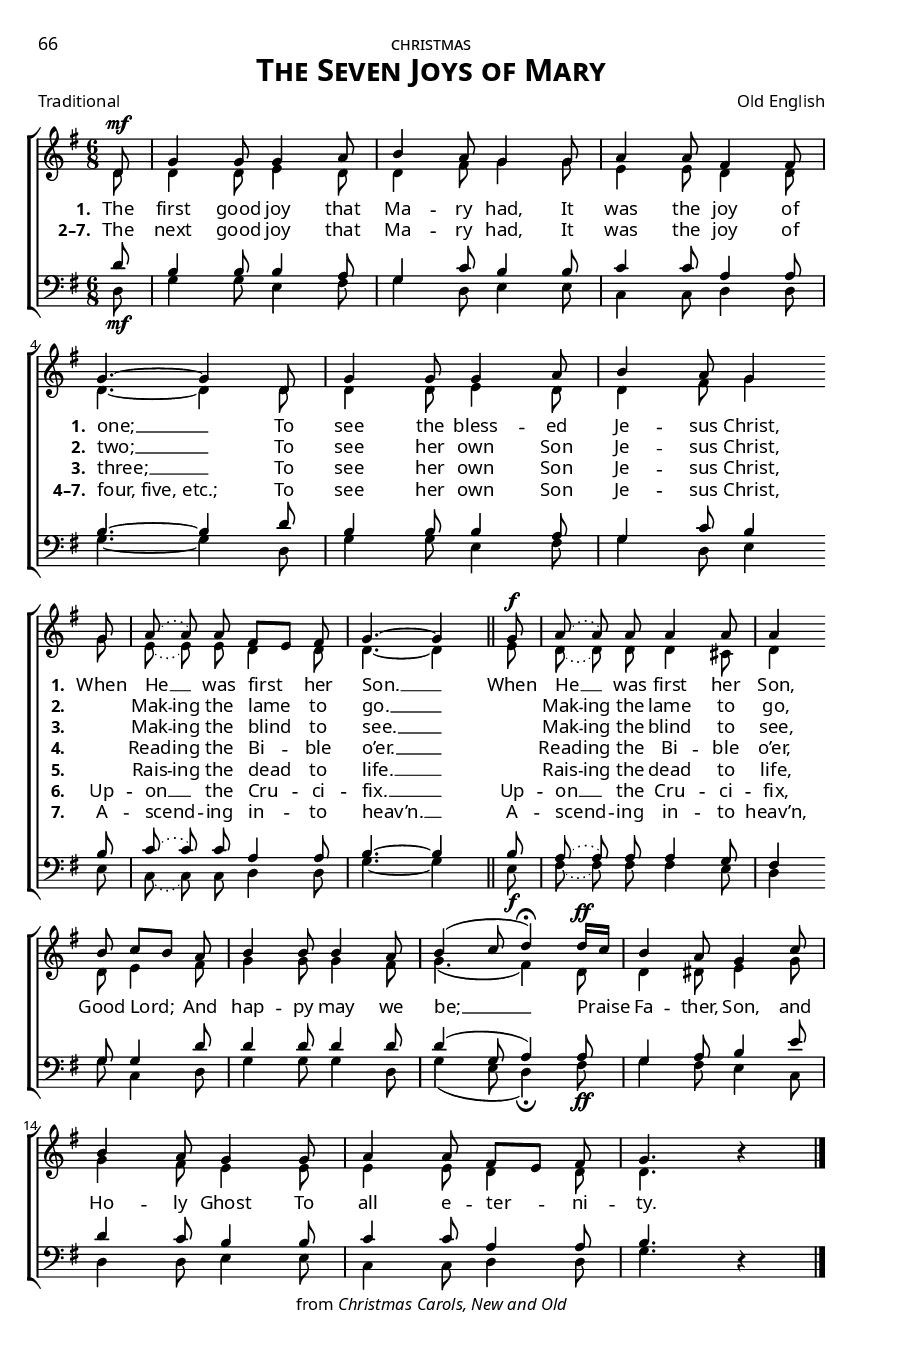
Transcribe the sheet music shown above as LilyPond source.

\version "2.14.2"
\include "util.ly"
\header {
  title = \markup{\override #'(font-name . "Garamond Premier Pro Semibold"){ \abs-fontsize #15 \smallCapsOldStyle"The Seven Joys of Mary"}}
  poet = \markup\oldStyleNum"Traditional"
  %composer = \markup { \center-column { "Old English" \oldStyleNum"Arranged by Sir John Stainer (1840–1901)"}}
  composer = \markup\oldStyleNum"Old English"
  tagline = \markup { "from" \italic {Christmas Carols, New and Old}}
}
\paper {
  paper-height = 9\in
  paper-width = 6\in
  indent = 0\in
  %system-system-spacing = #'((basic-distance . 10) (padding . 0))
  system-system-spacing =
    #'((basic-distance . 0)
       (minimum-distance . 0)
       (padding . -20)
       (stretchability . 100))
  ragged-last-bottom = ##f
  ragged-bottom = ##f
  two-sided = ##t
  inner-margin = 0.5\in
  outer-margin = 0.25\in
  top-margin = 0.25\in
  bottom-margin = 0.25\in
  first-page-number = #066
  print-first-page-number = ##t
  headerLine = \markup{\override #'(font-name . "Garamond Premier Pro") \smallCapsOldStyle"christmas"}
  oddHeaderMarkup = \markup\fill-line{
     \override #'(font-name . "Garamond Premier Pro")\abs-fontsize #8.5
     \combine 
        \fill-line{"" \on-the-fly #print-page-number-check-first
        \oldStylePageNum""
        }
        \fill-line{\headerLine}
  }
  evenHeaderMarkup = \markup {
     \override #'(font-name . "Garamond Premier Pro")\abs-fontsize #8.5
     \combine
        \on-the-fly #print-page-number-check-first
        \oldStylePageNum""
        \fill-line{\headerLine}
  }
}
#(set-global-staff-size 14.5) \paper{ #(define fonts (make-pango-font-tree "GoudyOlSt BT" "Garamond Premier Pro" "Garamond Premier Pro" (/ 14.5 20))) }
global = {
  \key g \major
  \time 6/8
  \autoBeamOff
  \override DynamicLineSpanner #'staff-padding = #0.0
  \override DynamicLineSpanner #'Y-extent = #'(0 . 0)
}

sopMusic = \relative c' {
  \partial 8 d8^\mf |
  g4 g8 g4 a8 |
  b4 a8 g4 g8 |
  a4 a8 fis4 fis8 | \break
  
  g4.~ g4 d8 |
  g4 g8 g4 a8 |
  b4 a8 g4 | \bar""\break g8 |
  
  \slurDotted a8( a) a8 fis8[ e] fis |
  g4.~ g4 \bar "||"
  g8^\f |
  a8( a) a8 a4 a8 |
  a4 | \bar""\break
  
  \slurSolid
  b8 c[ b] a |
  b4 b8 b4 a8 |
  b4( c8 d4\fermata) d16[^\ff c] |
  
  b4 a8 g4 c8 |
  b4 a8 g4 g8 |
  a4 a8 fis8[ e] fis |
  \partial 8*5 g4. b4\rest \bar "|."
}
sopWords = \lyricmode {
  
}

altoMusic = \relative c' {
  d8 |
  d4 d8 e4 d8 |
  d4 fis8 g4 g8 |
  e4 e8 d4 d8 |
  
  d4.~ d4 d8 |
  d4 d8 e4 d8 |
  d4 fis8 g4 g8 |
  
  \slurDotted
  e8( e) e8 d4 d8 |
  d4.~ d4 |
  e8 |
  d8( d) d8 d4 cis8 |
  d4 |
  
  \slurSolid
  d8 e4 fis8 |
  g4 g8 g4 fis8 |
  g4.( fis4) d8 |
  
  d4 dis8 e4 g8 |
  g4 fis8 e4 e8 |
  e4 e8 d4 d8 |
  d4. s4 \bar "|."
}
altoWords = \lyricmode {
  \dropLyricsVII
  \set stanza = #"1. "
  The first good joy that Ma -- ry had, It was the joy of
  \set stanza = "1. "
  one; __
  To see the bless -- ed Je -- sus Christ,
  \set stanza = "1. "
  When He __ was first her Son. __
  When He __ was first her Son,
  
  Good Lord; And hap -- py may we be; __
  Praise Fa -- ther, Son, and Ho -- ly Ghost To all e -- ter -- ni -- ty.
}
altoWordsII = \lyricmode {
  \dropLyricsVII
  \set stanza = #"2–7. "
  The next good joy that Ma -- ry had, It was the joy of
  \set stanza = "2. "
  two; __
  To see her own Son Je -- sus Christ,
  \set stanza = "2. "
  \set ignoreMelismata = ##t
  "" Mak -- ing the lame _ to go. __ _
  "" Mak -- ing the lame to go,
}
altoWordsIII = \lyricmode {
  \dropLyricsVII
  \repeat unfold 13 { \skip 1}
  \set stanza = "3. "
  three; __ To see her own Son Je -- sus Christ,
  \set stanza = "3. "
  \set ignoreMelismata = ##t
  "" Mak -- ing the blind _ to see. __ _
  "" Mak -- ing the blind to see,
}
altoWordsIV = \lyricmode {
  \dropLyricsVII
  \repeat unfold 13 { \skip 1}
  \set stanza = "4–7. " "four, five, etc.;" To see her own Son Je -- sus Christ,
  \set stanza = "4. "
  \set ignoreMelismata = ##t
  "" Read -- ing the Bi -- _ ble o’er. __ _
  "" Read -- ing the Bi -- ble o’er,
}
altoWordsV = \lyricmode {
  \dropLyricsVII
  \repeat unfold 22 { \skip 1}
  \set stanza = "5. "
  \set ignoreMelismata = ##t
  "" Rais -- ing the dead _ to life. __ _
  "" Rais -- ing the dead to life,
}
altoWordsVI = \lyricmode {
  \dropLyricsVII
  \repeat unfold 22 { \skip 1}
  \set stanza = "6. "
  Up -- on __ the Cru -- ci -- fix. __
  Up -- on __ the Cru -- ci -- fix,
}
altoWordsVII = \lyricmode {
  \dropLyricsVII
  \repeat unfold 22 { \skip 1}
  \set stanza = "7. "
  A -- scend -- ing in -- to heav’n. __
  A -- scend -- ing in -- to heav’n,
}
tenorMusic = \relative c' {
  d8_\mf |
  b4 b8 b4 a8 |
  g4 c8 b4 b8 |
  c4 c8 a4 a8 |
  
  b4.~ b4 d8 |
  b4 b8 b4 a8 |
  g4 c8 b4 b8 |
  
  \slurDotted
  c8( c) c8 a4 a8 |
  b4.~ b4 |
  b8_\f |
  a8( a) a8 a4 g8 |
  fis4 |
  
  \slurSolid
  g8 g4 d'8 |
  d4 d8 d4 d8 |
  d4( g,8 a4) a8_\ff |
  
  g4 a8 b4 e8 |
  d4 c8 b4 b8 |
  c4 c8 a4 a8 |
  b4. s4 \bar "|."
}
tenorWords = \lyricmode {

}

bassMusic = \relative c {
  d8 |
  g4 g8 e4 fis8 |
  g4 d8 e4 e8 |
  c4 c8 d4 d8 |
  
  g4.~ g4 d8 |
  g4 g8 e4 fis8 |
  g4 d8 e4 e8 |
  
  \slurDotted
  c8( c) c8 d4 d8 |
  g4.~ g4 |
  e8 |
  fis8( fis) fis8 fis4 e8 |
  d4 |
  
  \slurSolid
  g8 c,4 d8 |
  g4 g8 g4 d8 |
  g4( e8 d4\fermata) fis8 |
  
  g4 fis8 e4 c8 |
  d4 d8 e4 e8 |
  c4 c8 d4 d8 |
  g4. d4\rest \bar "|."
}
bassWords = \lyricmode {

}

\score {
  <<
   \new ChoirStaff <<
%    \new Lyrics = sopranos \with { \override VerticalAxisGroup #'nonstaff-relatedstaff-spacing = #'((basic-distance . 1)) }
    \new Staff = women <<
      \new Voice = "sopranos" { \voiceOne << \global \sopMusic >> }
      \new Voice = "altos" { \voiceTwo << \global \altoMusic >> }
    >>
    \new Lyrics \with { alignAboveContext = #"women" \override VerticalAxisGroup #'nonstaff-relatedstaff-spacing = #'((basic-distance . 1))} \lyricsto "sopranos" \sopWords
    \new Lyrics = "altosVII"  \with { alignBelowContext = #"women" \override VerticalAxisGroup #'nonstaff-relatedstaff-spacing = #'((basic-distance . 1))} \lyricsto "sopranos" \altoWordsVII
    \new Lyrics = "altosVI"  \with { alignBelowContext = #"women" \override VerticalAxisGroup #'nonstaff-relatedstaff-spacing = #'((basic-distance . 1))} \lyricsto "sopranos" \altoWordsVI
    \new Lyrics = "altosV"  \with { alignBelowContext = #"women" \override VerticalAxisGroup #'nonstaff-relatedstaff-spacing = #'((basic-distance . 1))} \lyricsto "sopranos" \altoWordsV
    \new Lyrics = "altosIV"  \with { alignBelowContext = #"women" \override VerticalAxisGroup #'nonstaff-relatedstaff-spacing = #'((basic-distance . 1))} \lyricsto "sopranos" \altoWordsIV
    \new Lyrics = "altosIII"  \with { alignBelowContext = #"women" \override VerticalAxisGroup #'nonstaff-relatedstaff-spacing = #'((basic-distance . 1))} \lyricsto "sopranos" \altoWordsIII
    \new Lyrics = "altosII"  \with { alignBelowContext = #"women" \override VerticalAxisGroup #'nonstaff-relatedstaff-spacing = #'((basic-distance . 1))} \lyricsto "sopranos" \altoWordsII
    \new Lyrics = "altos"  \with { alignBelowContext = #"women" \override VerticalAxisGroup #'nonstaff-relatedstaff-spacing = #'((basic-distance . 1))} \lyricsto "sopranos" \altoWords
   \new Staff = men <<
      \clef bass
      \new Voice = "tenors" { \voiceOne << \global \tenorMusic >> }
      \new Voice = "basses" { \voiceTwo << \global \bassMusic >> }
    >>
    \new Lyrics \with { alignAboveContext = #"men" \override VerticalAxisGroup #'nonstaff-relatedstaff-spacing = #'((basic-distance . 1)) } \lyricsto "tenors" \tenorWords
    \new Lyrics \with { alignBelowContext = #"men" \override VerticalAxisGroup #'nonstaff-relatedstaff-spacing = #'((basic-distance . 1)) } \lyricsto "basses" \bassWords
  >>
%    \new PianoStaff << \new Staff { \new Voice { \pianoRH } } \new Staff { \clef "bass" \pianoLH } >>
  >>
  \layout {
    \context {
      \Score
      %\override SpacingSpanner #'base-shortest-duration = #(ly:make-moment 1 8)
      %\override SpacingSpanner #'common-shortest-duration = #(ly:make-moment 1 4)
    }
    \context {
      % Remove all empty staves
      % \Staff \RemoveEmptyStaves \override VerticalAxisGroup #'remove-first = ##t
    }
    \context {
      \Lyrics
      \override LyricText #'X-offset = #center-on-word
    }
  }
  \midi {
    \tempo 4 = 120
    \set Staff.midiInstrument = "flute"
  
    \context {
      \Voice
      \remove "Dynamic_performer"
    }
  }
}
